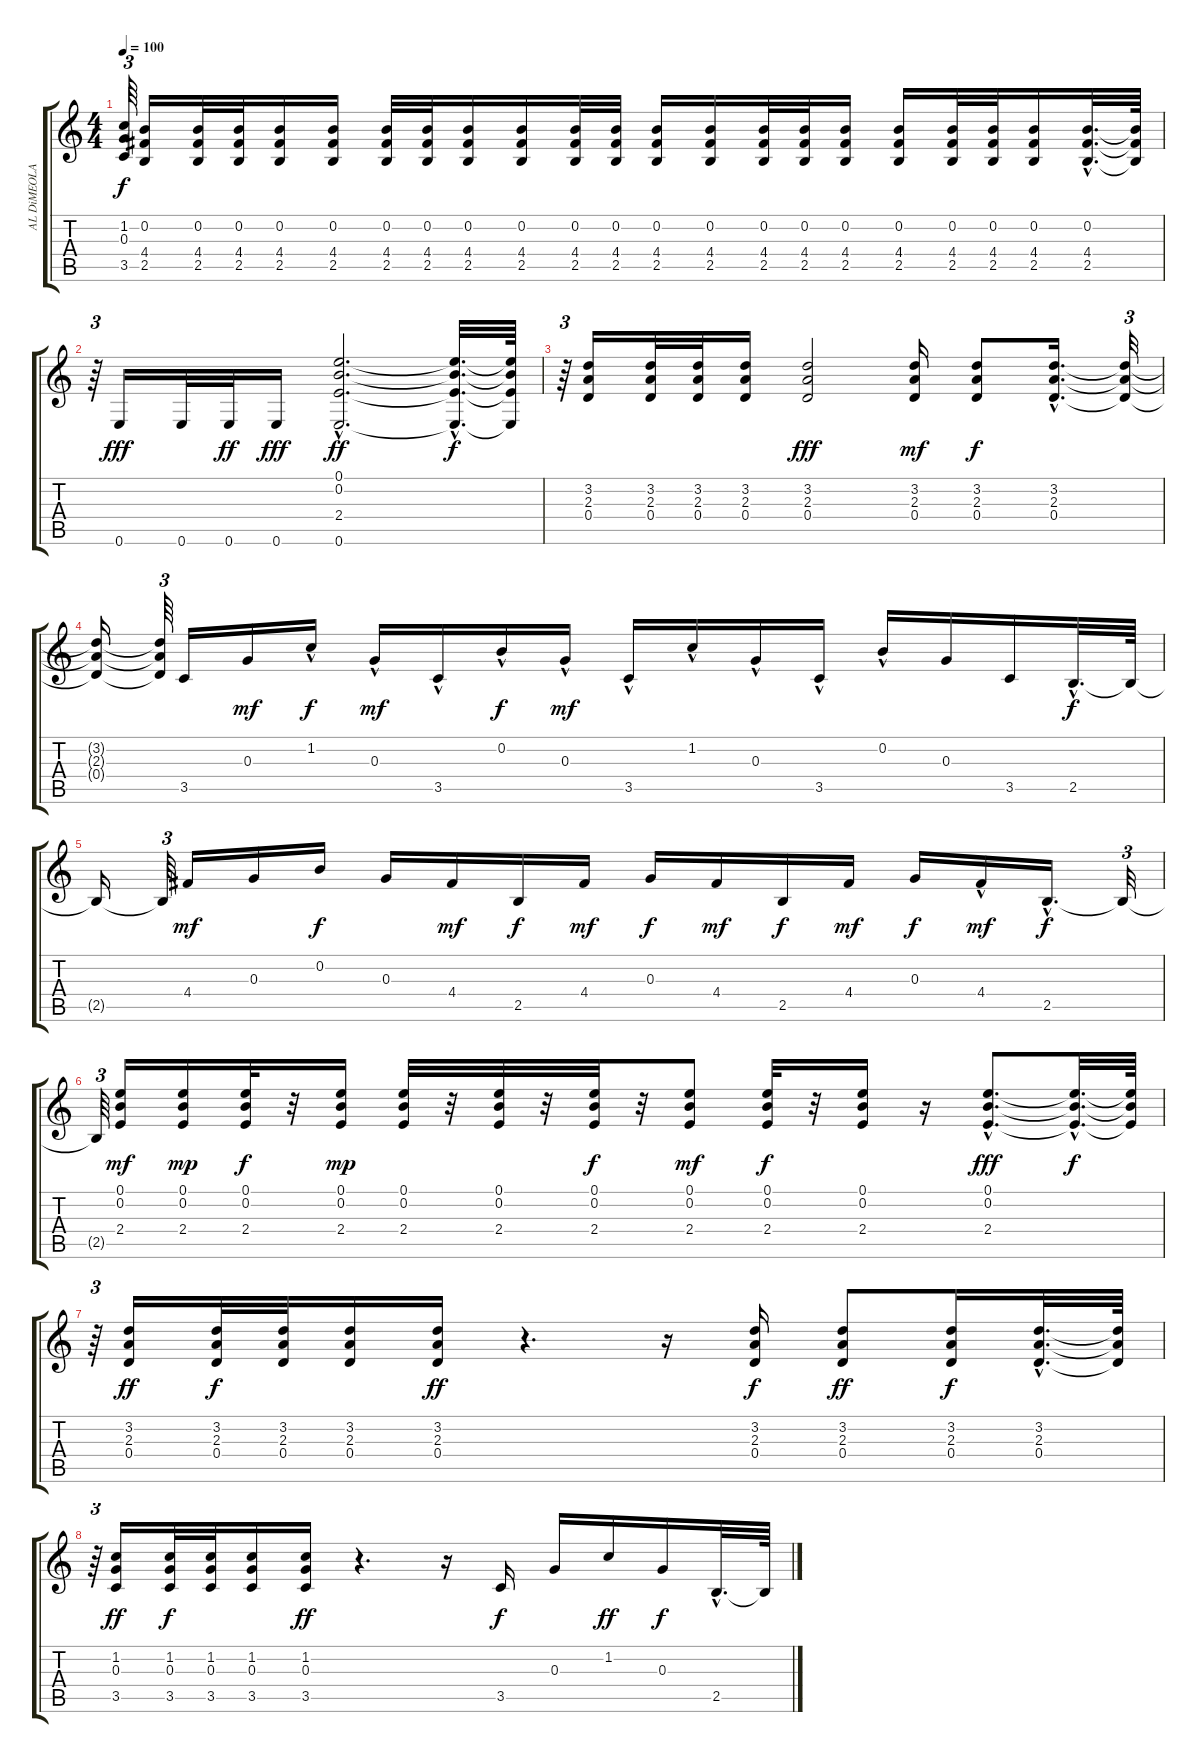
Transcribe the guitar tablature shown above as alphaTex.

\track ("AL DiMEOLA" "AL DiMEOLA") {instrument acousticguitarsteel}
\staff {score tabs}
\tuning (E4 B3 G3 D3 A2 E2) {hide}
\ts (4 4)
\tempo 100
\clef g2
\ks c
(1.2{t} 0.3{t} 3.5{t}).64{tu (3 2) dy f} (0.2 4.4 2.5).16 (0.2 4.4 2.5).32 (0.2 4.4 2.5).32 (0.2 4.4 2.5).16 (0.2 4.4 2.5).16 (0.2 4.4 2.5).32 (0.2 4.4 2.5).32 (0.2 4.4 2.5).16 (0.2 4.4 2.5).16 (0.2 4.4 2.5).32 (0.2 4.4 2.5).32 (0.2 4.4 2.5).16 (0.2 4.4 2.5).16 (0.2 4.4 2.5).32 (0.2 4.4 2.5).32 (0.2 4.4 2.5).16 (0.2 4.4 2.5).16 (0.2 4.4 2.5).32 (0.2 4.4 2.5).32 (0.2 4.4 2.5).16 (0.2{hac} 4.4{hac} 2.5{hac}).32{d} (0.2{t} 4.4{t} 2.5{t}).64 |
r.64{tu (3 2)} 0.6.16{dy fff} 0.6.32 0.6.32{dy ff} 0.6.16{dy fff} (0.1{hac} 0.2{hac} 2.4{hac} 0.6{hac}).2{d dy ff} (0.1{hac t} 0.2{hac t} 2.4{hac t} 0.6{hac t}).32{d dy f} (0.1{t} 0.2{t} 2.4{t} 0.6{t}).64 |
r.64{tu (3 2)} (3.2 2.3 0.4).16 (3.2 2.3 0.4).32 (3.2 2.3 0.4).32 (3.2 2.3 0.4).16 (3.2 2.3 0.4).2{dy fff} (3.2 2.3 0.4).16{dy mf} (3.2 2.3 0.4).8{dy f} (3.2{hac} 2.3{hac} 0.4{hac}).16{d} (3.2{t} 2.3{t} 0.4{t}).32{tu (3 2)} |
(3.2{t} 2.3{t} 0.4{t}).16 (3.2{t} 2.3{t} 0.4{t}).64{tu (3 2)} 3.5.16 0.3.16{dy mf} 1.2{hac}.16{dy f} 0.3{hac}.16{dy mf} 3.5{hac}.16 0.2{hac}.16{dy f} 0.3{hac}.16{dy mf} 3.5{hac}.16 1.2{hac}.16 0.3{hac}.16 3.5{hac}.16 0.2{hac}.16 0.3.16 3.5.16 2.5{hac}.32{d dy f} 2.5{t}.64 |
2.5{t}.16 2.5{t}.64{tu (3 2)} 4.4.16{dy mf} 0.3.16 0.2.16{dy f} 0.3.16 4.4.16{dy mf} 2.5.16{dy f} 4.4.16{dy mf} 0.3.16{dy f} 4.4.16{dy mf} 2.5.16{dy f} 4.4.16{dy mf} 0.3.16{dy f} 4.4{hac}.16{dy mf} 2.5{hac}.16{d dy f} 2.5{t}.32{tu (3 2)} |
2.5{t}.64{tu (3 2)} (0.1 0.2 2.4).16{dy mf} (0.1 0.2 2.4).16{dy mp} (0.1 0.2 2.4).32{dy f} r.32 (0.1 0.2 2.4).16{dy mp} (0.1 0.2 2.4).32 r.32 (0.1 0.2 2.4).32 r.32 (0.1 0.2 2.4).32{dy f} r.32 (0.1 0.2 2.4).8{dy mf} (0.1 0.2 2.4).32{dy f} r.32 (0.1 0.2 2.4).16 r.16 (0.1{hac} 0.2{hac} 2.4{hac}).8{d dy fff} (0.1{hac t} 0.2{hac t} 2.4{hac t}).32{d dy f} (0.1{t} 0.2{t} 2.4{t}).64 |
r.64{tu (3 2)} (3.2 2.3 0.4).16{dy ff} (3.2 2.3 0.4).32{dy f} (3.2 2.3 0.4).32 (3.2 2.3 0.4).16 (3.2 2.3 0.4).16{dy ff} r.4{d} r.16 (3.2 2.3 0.4).16{dy f} (3.2 2.3 0.4).8{dy ff} (3.2 2.3 0.4).16{dy f} (3.2{hac} 2.3{hac} 0.4{hac}).32{d} (3.2{t} 2.3{t} 0.4{t}).64 |
r.64{tu (3 2)} (1.2 0.3 3.5).16{dy ff} (1.2 0.3 3.5).32{dy f} (1.2 0.3 3.5).32 (1.2 0.3 3.5).16 (1.2 0.3 3.5).16{dy ff} r.4{d} r.16 3.5.16{dy f} 0.3.16 1.2.16{dy ff} 0.3.16{dy f} 2.5{hac}.32{d} 2.5{t}.64
